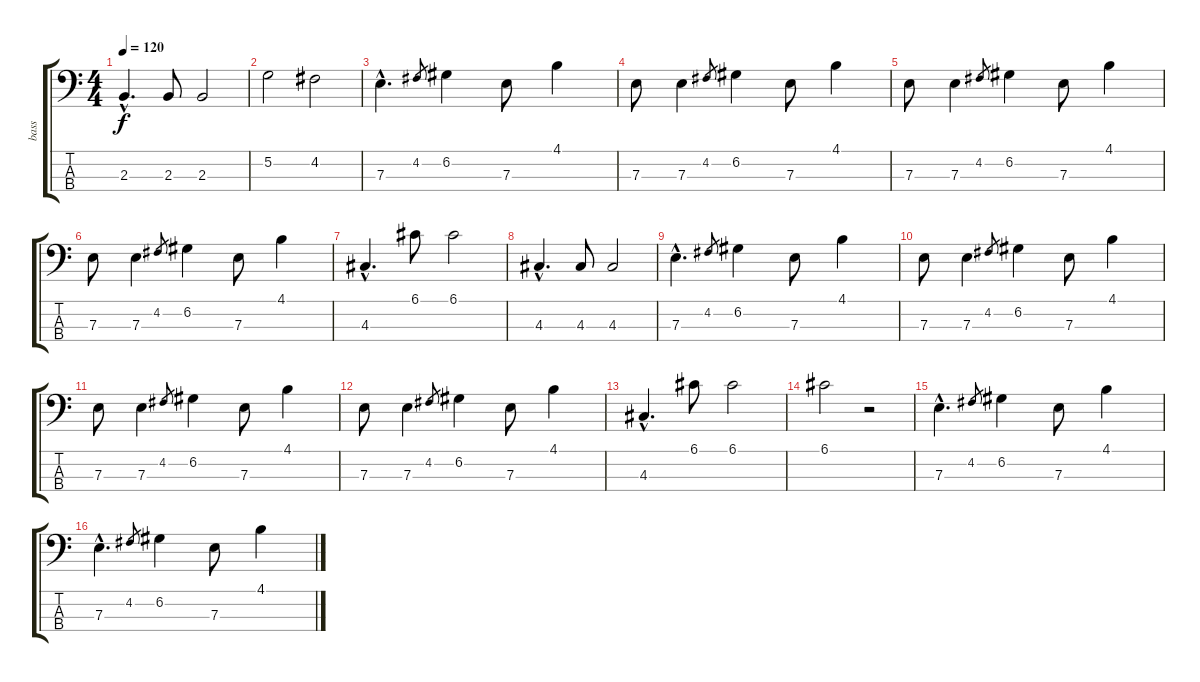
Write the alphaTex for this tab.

\track ("bass" "bass") {instrument electricbassfinger}
\staff {score tabs}
\tuning (G2 D2 A1 E1) {hide}
\ts (4 4)
\tempo 120
\clef f4
\ks c
2.3{hac}.4{d dy f} 2.3.8 2.3.2 |
5.2.2 4.2.2 |
7.3{hac}.4{d} 4.2.8{gr} 6.2.4 7.3.8 4.1.4 |
7.3.8 7.3.4 4.2.8{gr} 6.2.4 7.3.8 4.1.4 |
7.3.8 7.3.4 4.2.8{gr} 6.2.4 7.3.8 4.1.4 |
7.3.8 7.3.4 4.2.8{gr} 6.2.4 7.3.8 4.1.4 |
4.3{hac}.4{d} 6.1.8 6.1.2 |
4.3{hac}.4{d} 4.3.8 4.3.2 |
7.3{hac}.4{d} 4.2.8{gr} 6.2.4 7.3.8 4.1.4 |
7.3.8 7.3.4 4.2.8{gr} 6.2.4 7.3.8 4.1.4 |
7.3.8 7.3.4 4.2.8{gr} 6.2.4 7.3.8 4.1.4 |
7.3.8 7.3.4 4.2.8{gr} 6.2.4 7.3.8 4.1.4 |
4.3{hac}.4{d} 6.1.8 6.1.2 |
6.1.2 r.2 |
7.3{hac}.4{d} 4.2.8{gr} 6.2.4 7.3.8 4.1.4 |
7.3{hac}.4{d} 4.2.8{gr} 6.2.4 7.3.8 4.1.4
